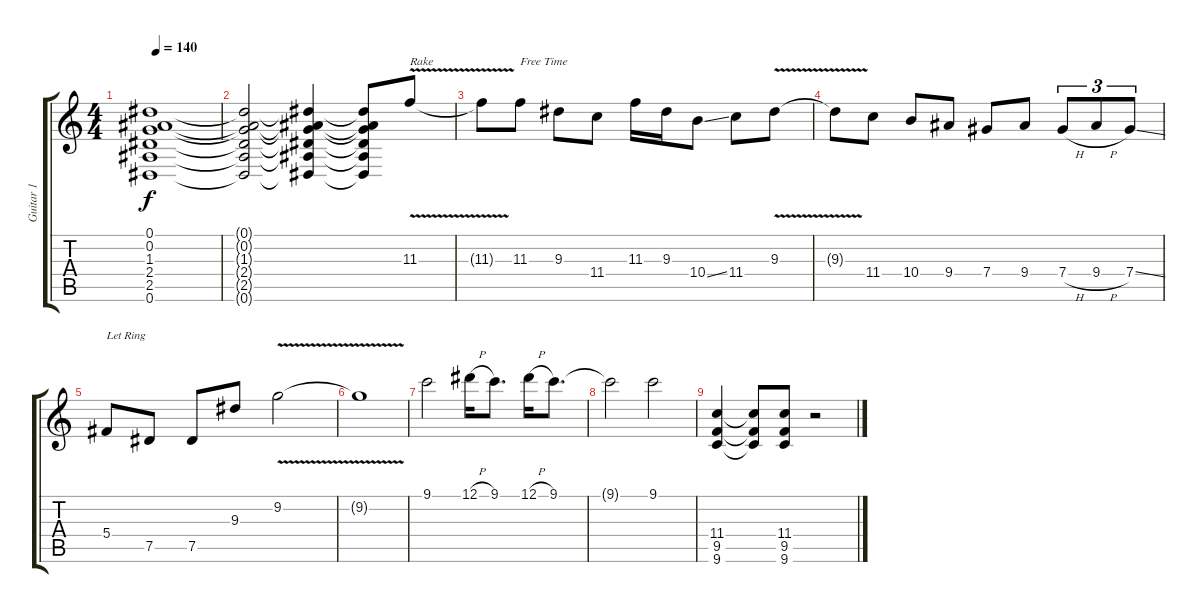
\track ("Guitar 1" "Guitar 1") {instrument distortionguitar}
\staff {score tabs}
\tuning (Eb4 Bb3 Gb3 Db3 Ab2 Eb2) {hide}
\ts (4 4)
\tempo 140
\clef g2
\ks c
(0.1 0.2 1.3 2.4 2.5 0.6).1{dy f} |
(0.1{t} 0.2{t} 1.3{t} 2.4{t} 2.5{t} 0.6{t}).2 (0.1{t} 0.2{t} 1.3{t} 2.4{t} 2.5{t} 0.6{t}).4 (0.1{t} 0.2{t} 1.3{t} 2.4{t} 2.5{t} 0.6{t}).8 11.3{v}.8{txt "Rake"} |
11.3{t}.8 11.3.8{txt "Free Time"} 9.3.8 11.4.8 11.3.16 9.3.16 10.4{ss}.8 11.4.8 9.3{v}.8 |
9.3{t}.8 11.4.8 10.4.8 9.4.8 7.4.8 9.4.8 7.4{h}.8{tu (3 2)} 9.4{h}.8{tu (3 2)} 7.4{ss}.8{tu (3 2)} |
5.4.8{txt "Let Ring"} 7.5.8 7.5.8 9.3.8 9.2{v}.2 |
9.2{t}.1 |
9.1.2 12.1{h}.16 9.1.8{d} 12.1{h}.16 9.1.8{d} |
9.1{t}.2 9.1.2 |
(11.4 9.5 9.6).4 (11.4{t} 9.5{t} 9.6{t}).8 (11.4 9.5 9.6).8 r.2
